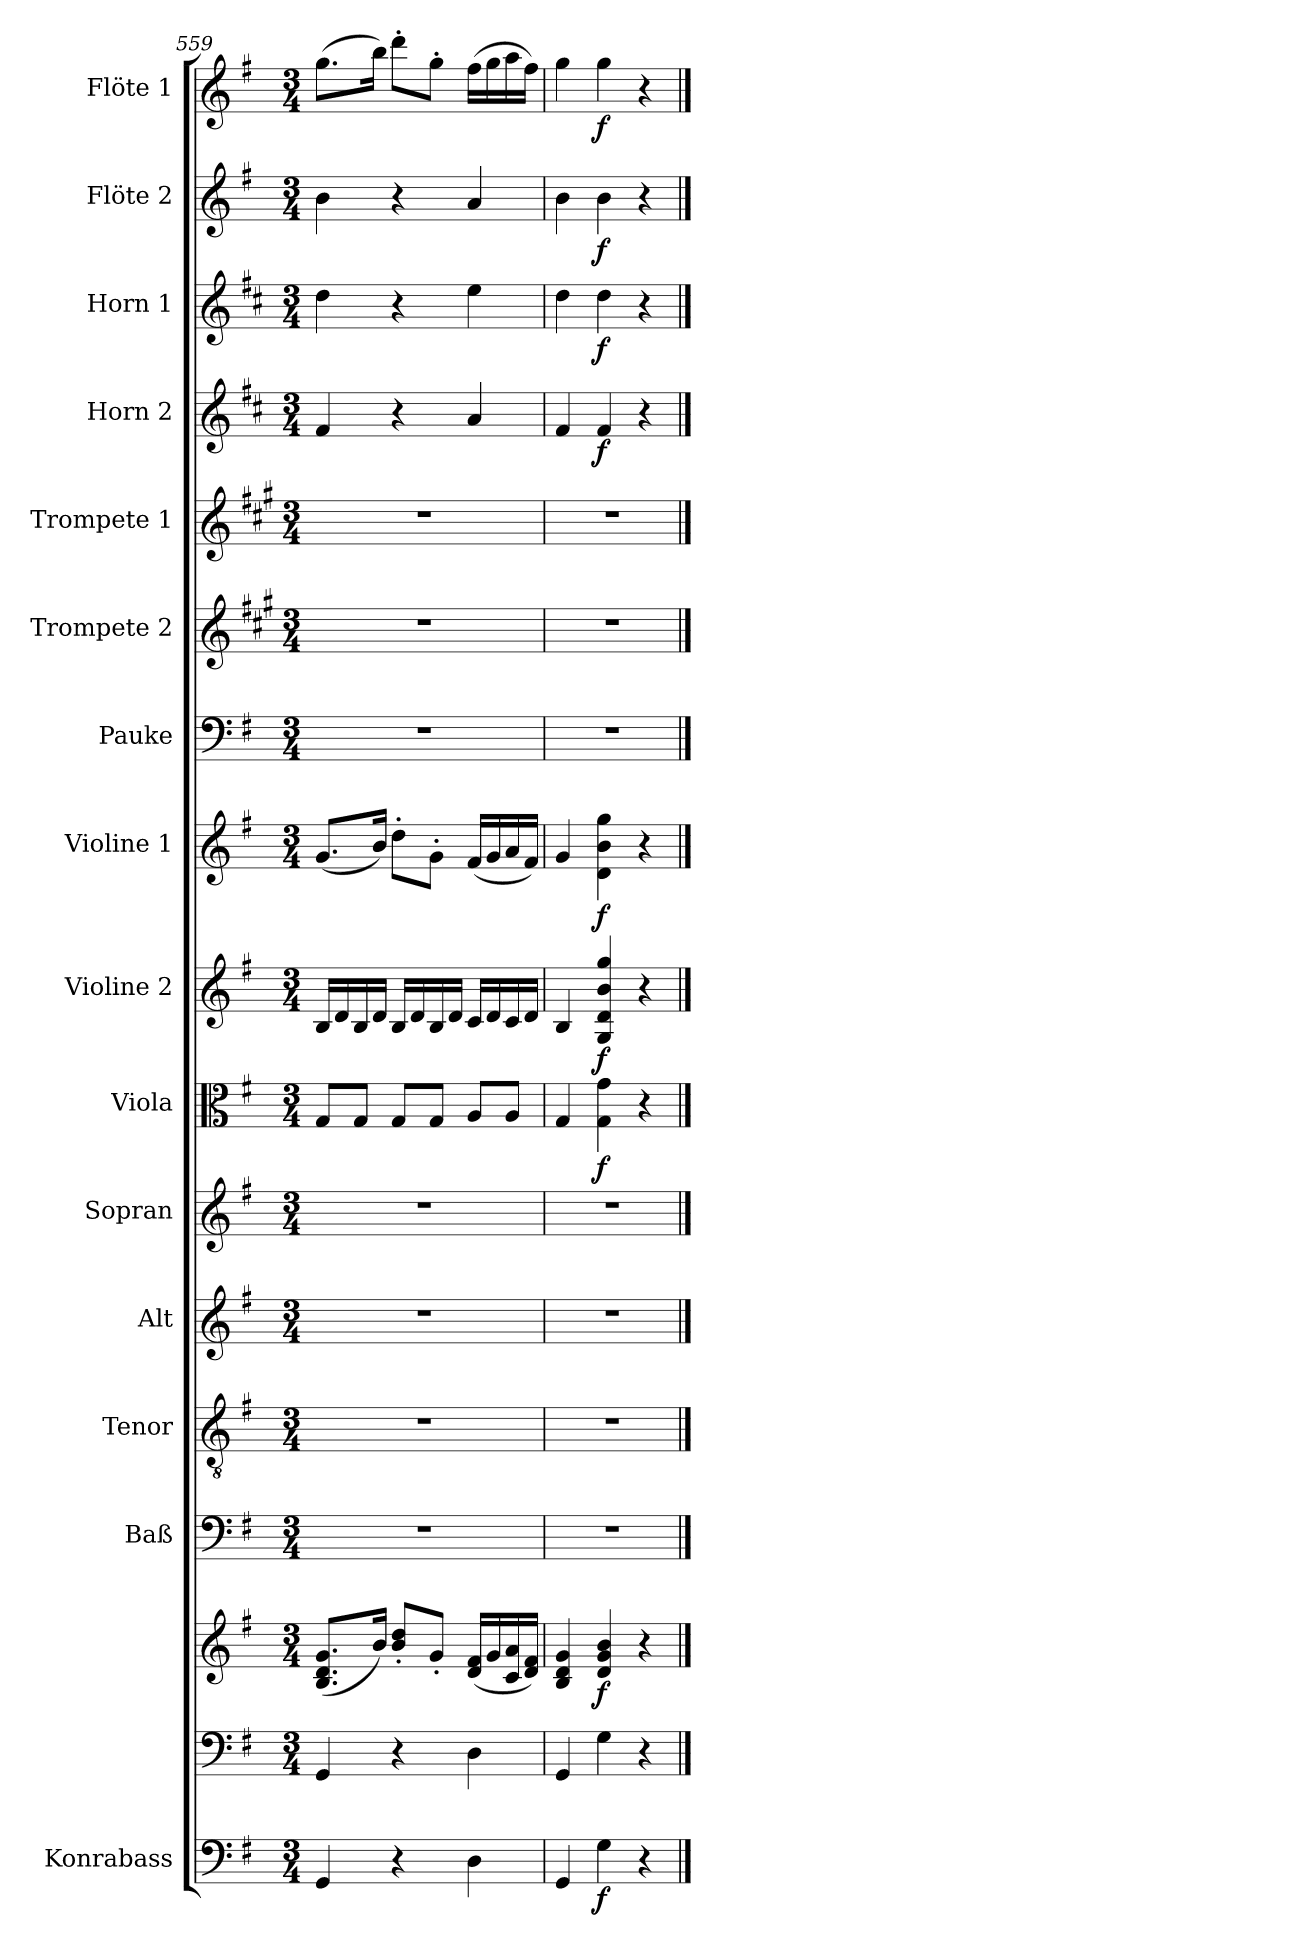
**kern	**dynam	**kern	**kern	**dynam	**kern	**kern	**kern	**kern	**kern	**dynam	**kern	**dynam	**kern	**dynam	**kern	**kern	**kern	**kern	**dynam	**kern	**dynam	**kern	**dynam	**kern	**dynam
*part16	*part16	*part15	*part15	*part15	*part14	*part13	*part12	*part11	*part10	*part10	*part9	*part9	*part8	*part8	*part7	*part6	*part5	*part4	*part4	*part3	*part3	*part2	*part2	*part1	*part1
*staff17	*staff17	*staff16	*staff15	*staff15/16	*staff14	*staff13	*staff12	*staff11	*staff10	*staff10	*staff9	*staff9	*staff8	*staff8	*staff7	*staff6	*staff5	*staff4	*staff4	*staff3	*staff3	*staff2	*staff2	*staff1	*staff1
*I"Konrabass	*	*	*	*	*I"Baß	*I"Tenor	*I"Alt	*I"Sopran	*I"Viola	*	*I"Violine 2	*	*I"Violine 1	*	*I"Pauke	*I"Trompete 2	*I"Trompete 1	*I"Horn 2	*	*I"Horn 1	*	*I"Flöte 2	*	*I"Flöte 1	*
*I'Kb.	*	*	*	*	*I'Baß	*I'Ten	*I'Alt	*I'Sop	*I'Vla.	*	*I'Vln. 2	*	*I'Vln. 1	*	*I'Pk.	*I'Trp. 2	*I'Trp. 1	*I'Hrn. 2	*	*I'Hrn. 1	*	*I'Fl. 2	*	*I'Fl. 1	*
*clefF4	*	*clefF4	*clefG2	*	*clefF4	*clefGv2	*clefG2	*clefG2	*clefC3	*	*clefG2	*	*clefG2	*	*clefF4	*clefG2	*clefG2	*clefG2	*	*clefG2	*	*clefG2	*	*clefG2	*
*ITrd7c12	*	*	*	*	*	*	*	*	*	*	*	*	*	*	*	*ITrd1c2	*ITrd1c2	*ITrd4c7	*	*ITrd4c7	*	*	*	*	*
*k[f#]	*	*k[f#]	*k[f#]	*	*k[f#]	*k[f#]	*k[f#]	*k[f#]	*k[f#]	*	*k[f#]	*	*k[f#]	*	*k[f#]	*k[f#]	*k[f#]	*k[f#]	*	*k[f#]	*	*k[f#]	*	*k[f#]	*
*G:	*	*G:	*G:	*	*G:	*G:	*G:	*G:	*G:	*	*G:	*	*G:	*	*G:	*G:	*G:	*G:	*	*G:	*	*G:	*	*G:	*
*M3/4	*	*M3/4	*M3/4	*	*M3/4	*M3/4	*M3/4	*M3/4	*M3/4	*	*M3/4	*	*M3/4	*	*M3/4	*M3/4	*M3/4	*M3/4	*	*M3/4	*	*M3/4	*	*M3/4	*
=559	=559	=559	=559	=559	=559	=559	=559	=559	=559	=559	=559	=559	=559	=559	=559	=559	=559	=559	=559	=559	=559	=559	=559	=559	=559
4GGG/	.	4GG/	(<8.B/ 8.d/ 8.g/L	.	2.r	2.r	2.r	2.r	8G/L	.	16B/LL	.	(<8.g/L	.	2.r	2.r	2.r	4B/	.	4g\	.	4b\	.	(>8.gg\L	.
.	.	.	.	.	.	.	.	.	.	.	16d/	.	.	.	.	.	.	.	.	.	.	.	.	.	.
.	.	.	.	.	.	.	.	.	8G/J	.	16B/	.	.	.	.	.	.	.	.	.	.	.	.	.	.
.	.	.	16b/Jk)	.	.	.	.	.	.	.	16d/JJ	.	16b/Jk)	.	.	.	.	.	.	.	.	.	.	16bb\Jk)	.
4r	.	4r	8b/'< 8dd/'<L	.	.	.	.	.	8G/L	.	16B/LL	.	8dd'>\L	.	.	.	.	4r	.	4r	.	4r	.	8ddd'>\L	.
.	.	.	.	.	.	.	.	.	.	.	16d/	.	.	.	.	.	.	.	.	.	.	.	.	.	.
.	.	.	8g'</J	.	.	.	.	.	8G/J	.	16B/	.	8g'>\J	.	.	.	.	.	.	.	.	.	.	8gg'>\J	.
.	.	.	.	.	.	.	.	.	.	.	16d/JJ	.	.	.	.	.	.	.	.	.	.	.	.	.	.
4DD\	.	4D\	(<16d/ 16f#/LL	.	.	.	.	.	8A/L	.	16c/LL	.	(<16f#/LL	.	.	.	.	4d/	.	4a\	.	4a/	.	(>16ff#\LL	.
.	.	.	16g/	.	.	.	.	.	.	.	16d/	.	16g/	.	.	.	.	.	.	.	.	.	.	16gg\	.
.	.	.	16c/ 16a/	.	.	.	.	.	8A/J	.	16c/	.	16a/	.	.	.	.	.	.	.	.	.	.	16aa\	.
.	.	.	16d/ 16f#/JJ)	.	.	.	.	.	.	.	16d/JJ	.	16f#/JJ)	.	.	.	.	.	.	.	.	.	.	16ff#\JJ)	.
=560	=560	=560	=560	=560	=560	=560	=560	=560	=560	=560	=560	=560	=560	=560	=560	=560	=560	=560	=560	=560	=560	=560	=560	=560	=560
4GGG/	.	4GG/	4B/ 4d/ 4g/	.	2.r	2.r	2.r	2.r	4G/	.	4B/	.	4g/	.	2.r	2.r	2.r	4B/	.	4g\	.	4b\	.	4gg\	.
!	!LO:DY:b	!	!	!LO:DY:b	!	!	!	!	!	!LO:DY:b	!	!LO:DY:b	!	!LO:DY:b	!	!	!	!	!LO:DY:b	!	!LO:DY:b	!	!LO:DY:b	!	!LO:DY:b
4GG\	f	4G\	4d/ 4g/ 4b/	f	.	.	.	.	4G\ 4g\	f	4G/ 4d/ 4b/ 4gg/	f	4d\ 4b\ 4gg\	f	.	.	.	4B/	f	4g\	f	4b\	f	4gg\	f
4r	.	4r	4r	.	.	.	.	.	4r	.	4r	.	4r	.	.	.	.	4r	.	4r	.	4r	.	4r	.
==	==	==	==	==	==	==	==	==	==	==	==	==	==	==	==	==	==	==	==	==	==	==	==	==	==
*-	*-	*-	*-	*-	*-	*-	*-	*-	*-	*-	*-	*-	*-	*-	*-	*-	*-	*-	*-	*-	*-	*-	*-	*-	*-
